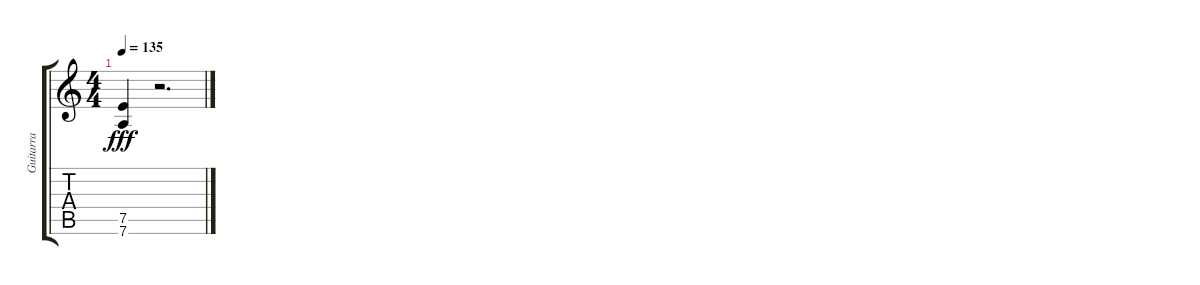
\track ("Guitarra" "Guitarra") {instrument distortionguitar}
\staff {score tabs}
\tuning (E4 B3 G3 D3 A2 D2) {hide}
\ts (4 4)
\tempo 135
\clef g2
\ks c
(7.5 7.6).4{dy fff} r.2{d}
